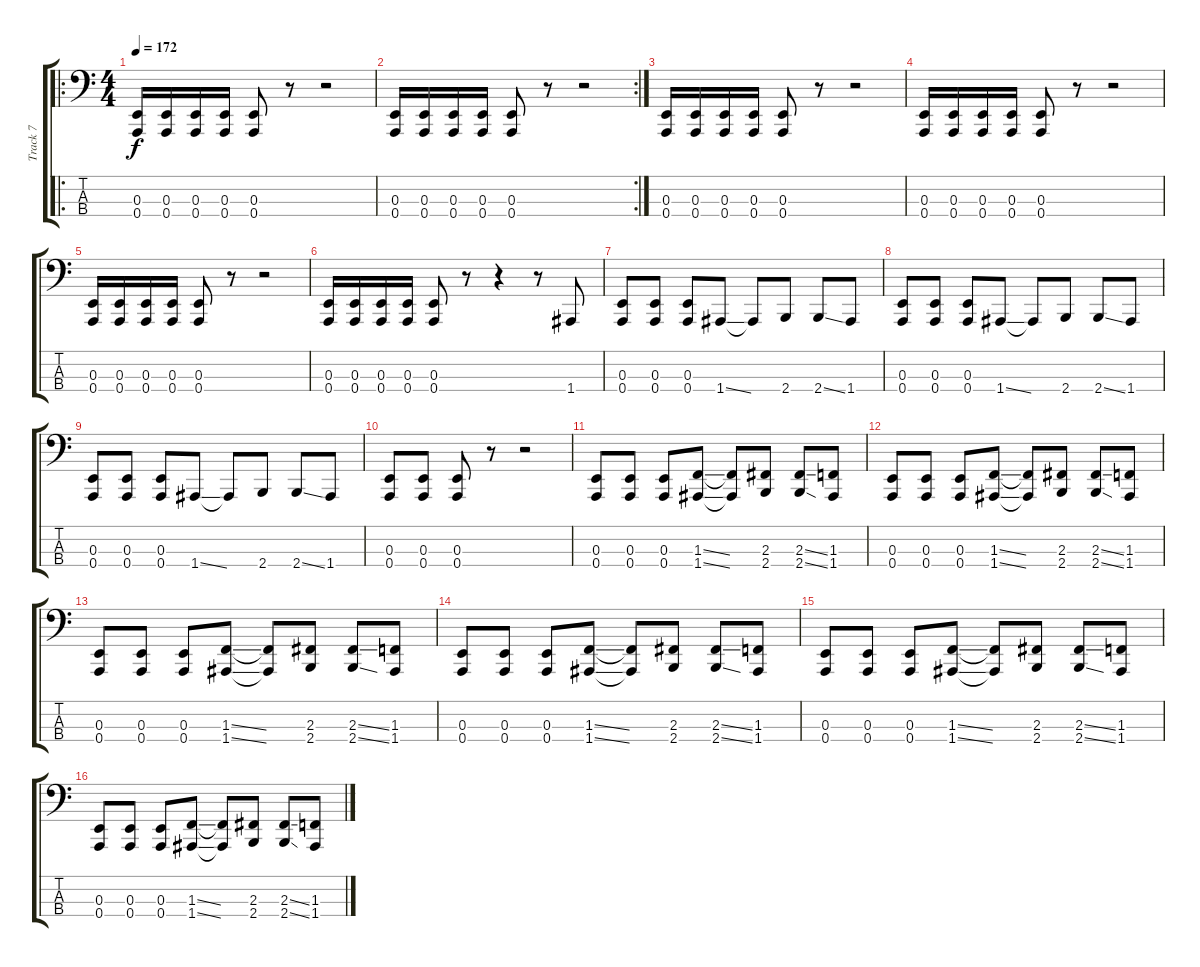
\track ("Track 7" "Track 7") {instrument electricbasspick}
\staff {score tabs}
\tuning (D2 A1 E1 A0) {hide}
\ro
\ts (4 4)
\tempo 172
\clef f4
\ks c
(0.3 0.4).16{dy f instrument electricbasspick} (0.3 0.4).16 (0.3 0.4).16 (0.3 0.4).16 (0.3 0.4).8 r.8 r.2 |
\rc 2
(0.3 0.4).16 (0.3 0.4).16 (0.3 0.4).16 (0.3 0.4).16 (0.3 0.4).8 r.8 r.2 |
(0.3 0.4).16 (0.3 0.4).16 (0.3 0.4).16 (0.3 0.4).16 (0.3 0.4).8 r.8 r.2 |
(0.3 0.4).16 (0.3 0.4).16 (0.3 0.4).16 (0.3 0.4).16 (0.3 0.4).8 r.8 r.2 |
(0.3 0.4).16 (0.3 0.4).16 (0.3 0.4).16 (0.3 0.4).16 (0.3 0.4).8 r.8 r.2 |
(0.3 0.4).16 (0.3 0.4).16 (0.3 0.4).16 (0.3 0.4).16 (0.3 0.4).8 r.8 r.4 r.8 1.4.8 |
(0.3 0.4).8 (0.3 0.4).8 (0.3 0.4).8 1.4{ss}.8 1.4{t}.8 2.4.8 2.4{ss}.8 1.4.8 |
(0.3 0.4).8 (0.3 0.4).8 (0.3 0.4).8 1.4{ss}.8 1.4{t}.8 2.4.8 2.4{ss}.8 1.4.8 |
(0.3 0.4).8 (0.3 0.4).8 (0.3 0.4).8 1.4{ss}.8 1.4{t}.8 2.4.8 2.4{ss}.8 1.4.8 |
(0.3 0.4).8 (0.3 0.4).8 (0.3 0.4).8 r.8 r.2 |
(0.3 0.4).8 (0.3 0.4).8 (0.3 0.4).8 (1.3{ss} 1.4{ss}).8 (1.3{t} 1.4{t}).8 (2.3 2.4).8 (2.3{ss} 2.4{ss}).8 (1.3 1.4).8 |
(0.3 0.4).8 (0.3 0.4).8 (0.3 0.4).8 (1.3{ss} 1.4{ss}).8 (1.3{t} 1.4{t}).8 (2.3 2.4).8 (2.3{ss} 2.4{ss}).8 (1.3 1.4).8 |
(0.3 0.4).8 (0.3 0.4).8 (0.3 0.4).8 (1.3{ss} 1.4{ss}).8 (1.3{t} 1.4{t}).8 (2.3 2.4).8 (2.3{ss} 2.4{ss}).8 (1.3 1.4).8 |
(0.3 0.4).8 (0.3 0.4).8 (0.3 0.4).8 (1.3{ss} 1.4{ss}).8 (1.3{t} 1.4{t}).8 (2.3 2.4).8 (2.3{ss} 2.4{ss}).8 (1.3 1.4).8 |
(0.3 0.4).8 (0.3 0.4).8 (0.3 0.4).8 (1.3{ss} 1.4{ss}).8 (1.3{t} 1.4{t}).8 (2.3 2.4).8 (2.3{ss} 2.4{ss}).8 (1.3 1.4).8 |
(0.3 0.4).8 (0.3 0.4).8 (0.3 0.4).8 (1.3{ss} 1.4{ss}).8 (1.3{t} 1.4{t}).8 (2.3 2.4).8 (2.3{ss} 2.4{ss}).8 (1.3 1.4).8
